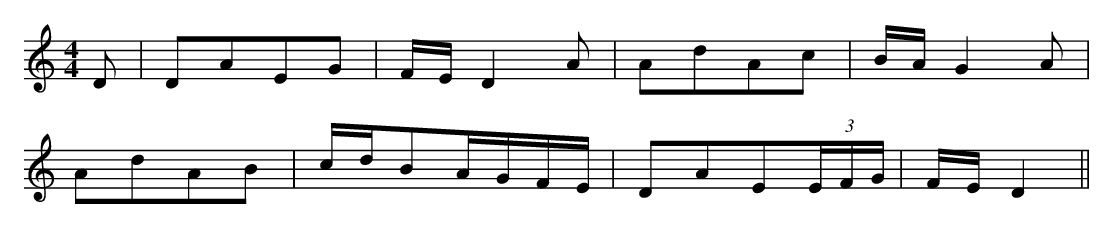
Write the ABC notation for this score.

X:1
M:4/4
K:Ddor
D|DAEG|F/E/D2A|AdAc|B/A/G2A|
AdAB|c/d/BA/G/F/E/|DAE(3E/F/G/|F/E/D2||
